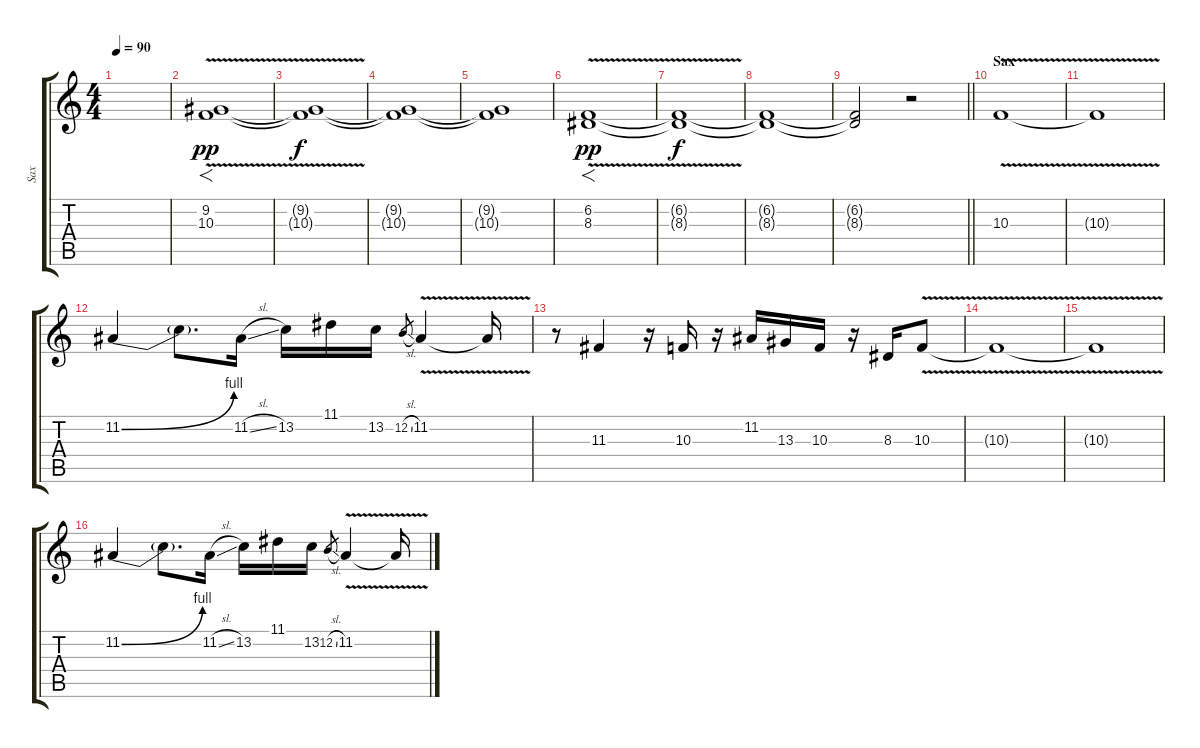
\track ("Sax" "Sax") {instrument altosax}
\staff {score tabs}
\tuning (E4 B3 G3 D3 A2 E2) {hide}
\ts (4 4)
\tempo 90
\clef g2
\ks c
|
(9.2{v} 10.3{v}).1{f dy pp} |
(9.2{t} 10.3{t}).1{dy f} |
(9.2{t} 10.3{t}).1 |
(9.2{t} 10.3{t}).1 |
(6.2{v} 8.3{v}).1{f dy pp} |
(6.2{t} 8.3{t}).1{dy f} |
(6.2{t} 8.3{t}).1 |
\barLineRight lightlight
(6.2{t} 8.3{t}).2 r.2 |
\section ("" "Sax")
10.3{v}.1 |
10.3{t}.1 |
11.2{be (bend 0 0 60 4)}.4 11.2{t}.8{d} 11.2{sl}.16 13.2.16 11.1.16 13.2.16 12.2{sl}.8{gr} 11.2{v}.4 11.2{t}.16 |
r.8 11.3.4 r.16 10.3.16 r.16 11.2.16 13.3.16 10.3.16 r.16 8.3.16 10.3{v}.8 |
10.3{v t}.1 |
10.3{t}.1 |
11.2{be (bend 0 0 60 4)}.4 11.2{t}.8{d} 11.2{sl}.16 13.2.16 11.1.16 13.2.16 12.2{sl}.8{gr} 11.2{v}.4 11.2{t}.16
